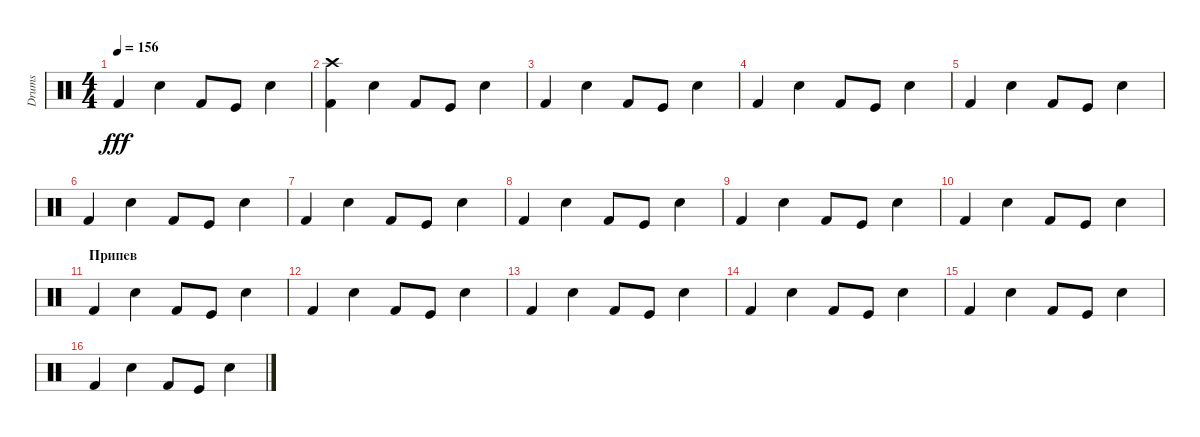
\track ("Drums" "Drums") {instrument percussion}
\staff {score}
\articulation defaults
\ts (4 4)
\tempo 156
\clef neutral
\ks c "Kick (hit) 2".4{dy fff} "Snare (hit) 2".4 "Kick (hit) 2".8 "Kick (hit)".8 "Snare (hit) 2".4
|
("Kick (hit) 2" "Crash high (hit)").4 "Snare (hit) 2".4 "Kick (hit) 2".8 "Kick (hit)".8 "Snare (hit) 2".4 |
"Kick (hit) 2".4 "Snare (hit) 2".4 "Kick (hit) 2".8 "Kick (hit)".8 "Snare (hit) 2".4 |
"Kick (hit) 2".4 "Snare (hit) 2".4 "Kick (hit) 2".8 "Kick (hit)".8 "Snare (hit) 2".4 |
"Kick (hit) 2".4 "Snare (hit) 2".4 "Kick (hit) 2".8 "Kick (hit)".8 "Snare (hit) 2".4 |
"Kick (hit) 2".4 "Snare (hit) 2".4 "Kick (hit) 2".8 "Kick (hit)".8 "Snare (hit) 2".4 |
"Kick (hit) 2".4 "Snare (hit) 2".4 "Kick (hit) 2".8 "Kick (hit)".8 "Snare (hit) 2".4 |
"Kick (hit) 2".4 "Snare (hit) 2".4 "Kick (hit) 2".8 "Kick (hit)".8 "Snare (hit) 2".4 |
"Kick (hit) 2".4 "Snare (hit) 2".4 "Kick (hit) 2".8 "Kick (hit)".8 "Snare (hit) 2".4 |
"Kick (hit) 2".4 "Snare (hit) 2".4 "Kick (hit) 2".8 "Kick (hit)".8 "Snare (hit) 2".4 |
\section ("" "Припев")
"Kick (hit) 2".4 "Snare (hit) 2".4 "Kick (hit) 2".8 "Kick (hit)".8 "Snare (hit) 2".4 |
"Kick (hit) 2".4 "Snare (hit) 2".4 "Kick (hit) 2".8 "Kick (hit)".8 "Snare (hit) 2".4 |
"Kick (hit) 2".4 "Snare (hit) 2".4 "Kick (hit) 2".8 "Kick (hit)".8 "Snare (hit) 2".4 |
"Kick (hit) 2".4 "Snare (hit) 2".4 "Kick (hit) 2".8 "Kick (hit)".8 "Snare (hit) 2".4 |
"Kick (hit) 2".4 "Snare (hit) 2".4 "Kick (hit) 2".8 "Kick (hit)".8 "Snare (hit) 2".4 |
"Kick (hit) 2".4 "Snare (hit) 2".4 "Kick (hit) 2".8 "Kick (hit)".8 "Snare (hit) 2".4
